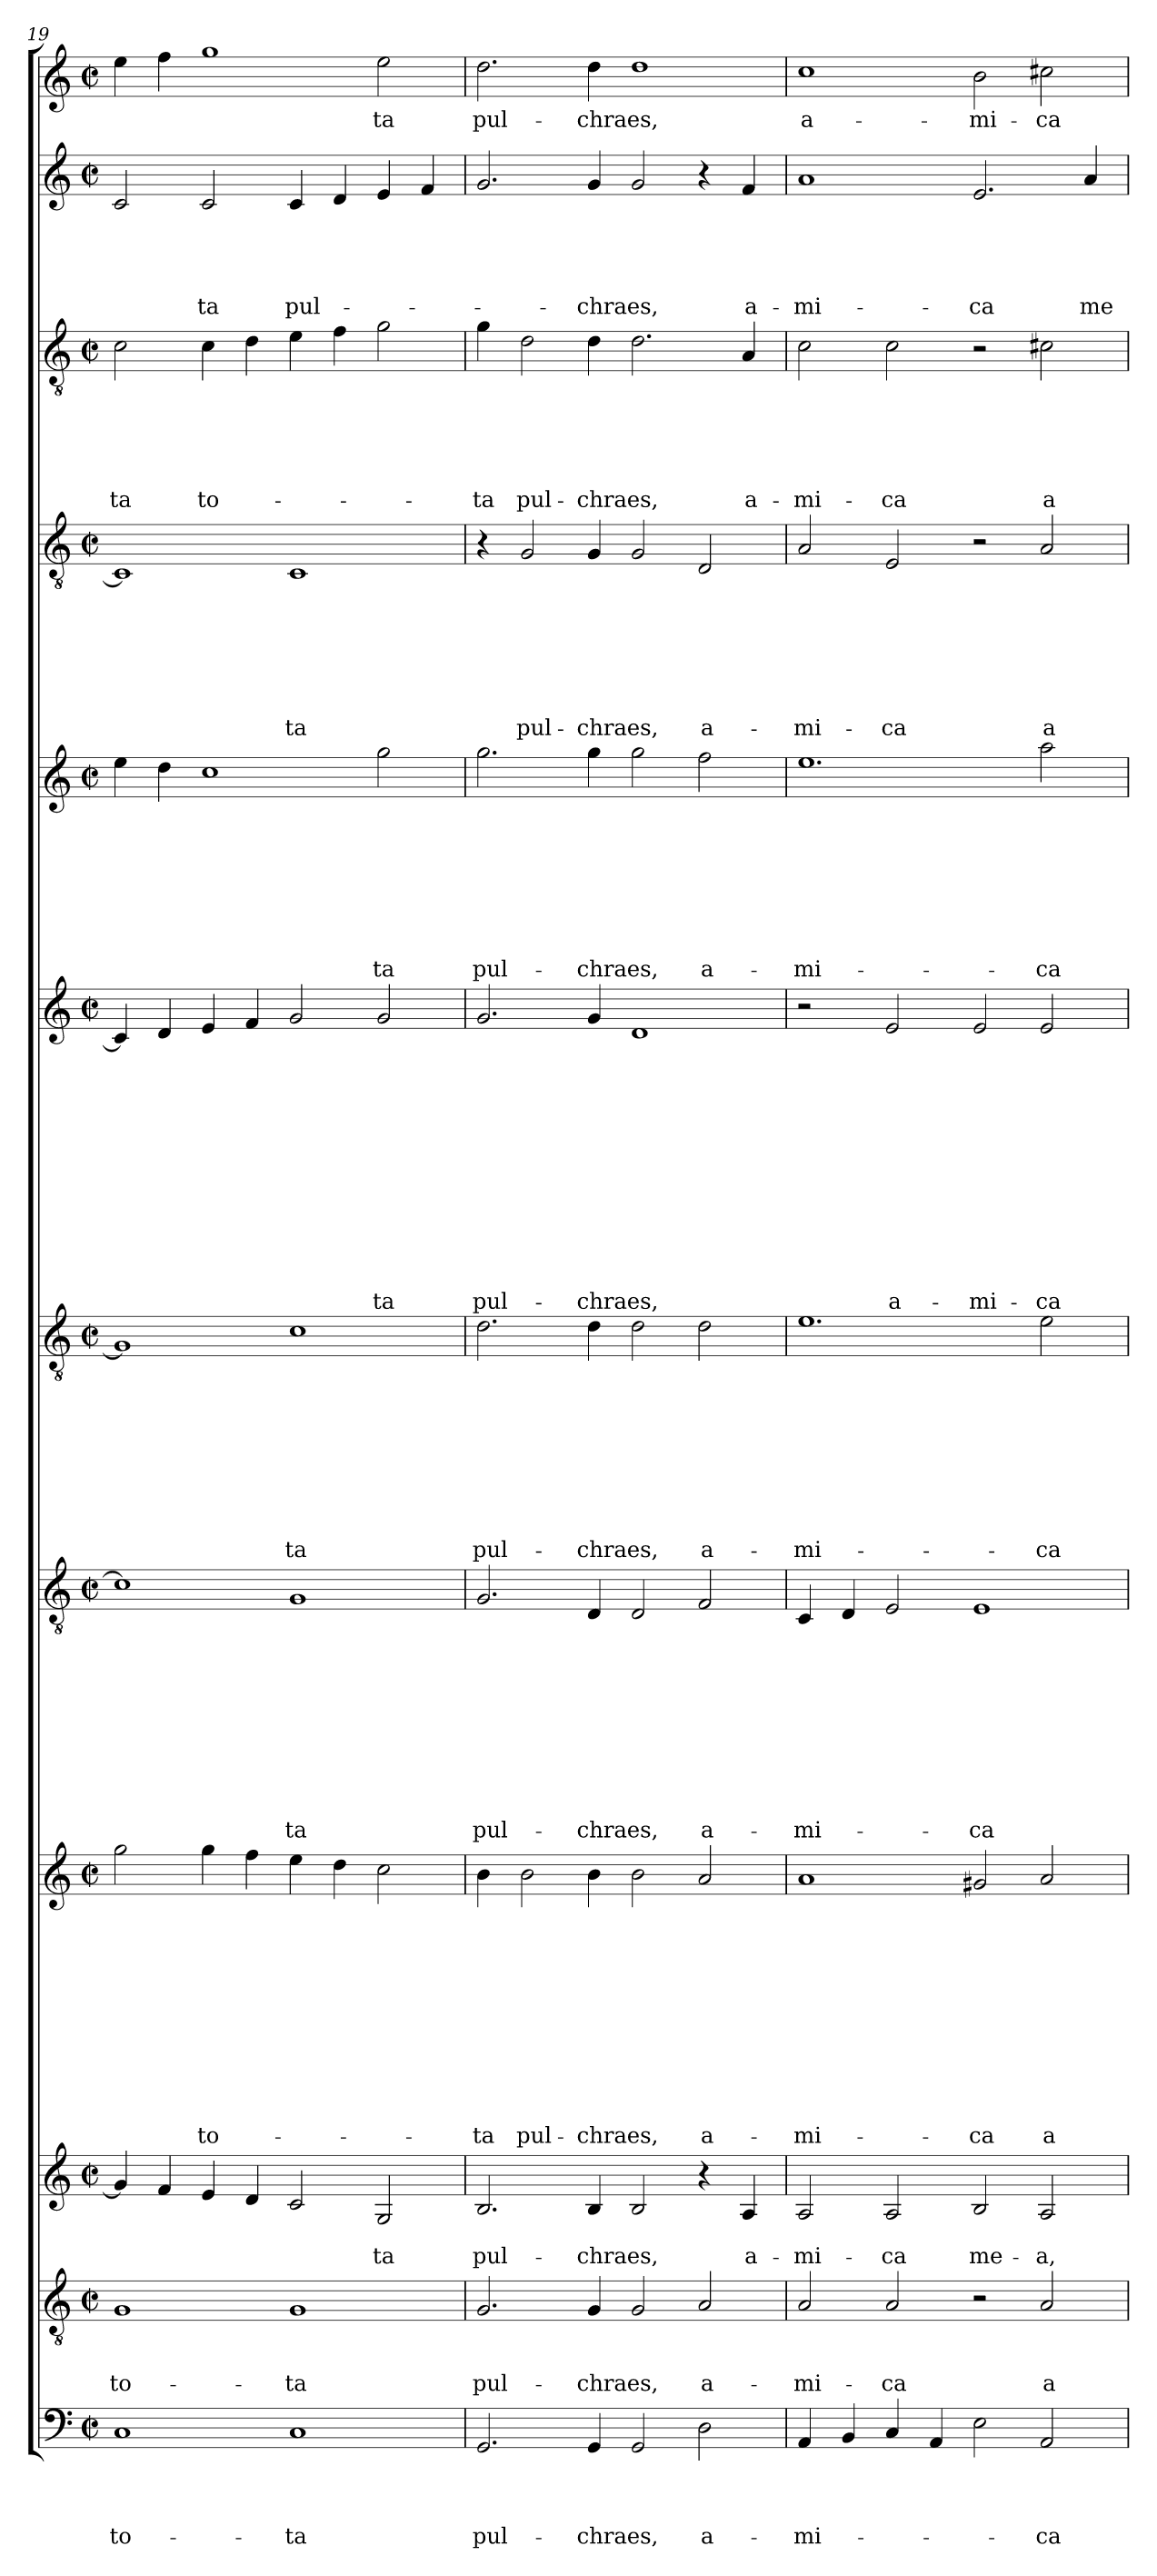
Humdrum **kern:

**kern	**text	**text	**text	**text	**kern	**text	**text	**text	**kern	**text	**text	**kern	**text	**text	**text	**text	**text	**text	**text	**text	**text	**text	**text	**kern	**text	**text	**text	**text	**text	**text	**text	**text	**text	**text	**kern	**text	**text	**text	**text	**text	**text	**text	**text	**text	**kern	**text	**text	**text	**text	**text	**text	**text	**text	**text	**text	**text	**text	**kern	**text	**text	**text	**text	**text	**text	**text	**text	**kern	**text	**text	**text	**text	**text	**text	**text	**kern	**text	**text	**text	**text	**text	**text	**kern	**text	**text	**text	**text	**text	**kern	**text
*part12	*part12	*part12	*part12	*part12	*part11	*part11	*part11	*part11	*part10	*part10	*part10	*part9	*part9	*part9	*part9	*part9	*part9	*part9	*part9	*part9	*part9	*part9	*part9	*part8	*part8	*part8	*part8	*part8	*part8	*part8	*part8	*part8	*part8	*part8	*part7	*part7	*part7	*part7	*part7	*part7	*part7	*part7	*part7	*part7	*part6	*part6	*part6	*part6	*part6	*part6	*part6	*part6	*part6	*part6	*part6	*part6	*part6	*part5	*part5	*part5	*part5	*part5	*part5	*part5	*part5	*part5	*part4	*part4	*part4	*part4	*part4	*part4	*part4	*part4	*part3	*part3	*part3	*part3	*part3	*part3	*part3	*part2	*part2	*part2	*part2	*part2	*part2	*part1	*part1
*staff12	*staff12	*staff12	*staff12	*staff12	*staff11	*staff11	*staff11	*staff11	*staff10	*staff10	*staff10	*staff9	*staff9	*staff9	*staff9	*staff9	*staff9	*staff9	*staff9	*staff9	*staff9	*staff9	*staff9	*staff8	*staff8	*staff8	*staff8	*staff8	*staff8	*staff8	*staff8	*staff8	*staff8	*staff8	*staff7	*staff7	*staff7	*staff7	*staff7	*staff7	*staff7	*staff7	*staff7	*staff7	*staff6	*staff6	*staff6	*staff6	*staff6	*staff6	*staff6	*staff6	*staff6	*staff6	*staff6	*staff6	*staff6	*staff5	*staff5	*staff5	*staff5	*staff5	*staff5	*staff5	*staff5	*staff5	*staff4	*staff4	*staff4	*staff4	*staff4	*staff4	*staff4	*staff4	*staff3	*staff3	*staff3	*staff3	*staff3	*staff3	*staff3	*staff2	*staff2	*staff2	*staff2	*staff2	*staff2	*staff1	*staff1
*clefF4	*	*	*	*	*clefGv2	*	*	*	*clefG2	*	*	*clefG2	*	*	*	*	*	*	*	*	*	*	*	*clefGv2	*	*	*	*	*	*	*	*	*	*	*clefGv2	*	*	*	*	*	*	*	*	*	*clefG2	*	*	*	*	*	*	*	*	*	*	*	*	*clefG2	*	*	*	*	*	*	*	*	*clefGv2	*	*	*	*	*	*	*	*clefGv2	*	*	*	*	*	*	*clefG2	*	*	*	*	*	*clefG2	*
*k[]	*	*	*	*	*k[]	*	*	*	*k[]	*	*	*k[]	*	*	*	*	*	*	*	*	*	*	*	*k[]	*	*	*	*	*	*	*	*	*	*	*k[]	*	*	*	*	*	*	*	*	*	*k[]	*	*	*	*	*	*	*	*	*	*	*	*	*k[]	*	*	*	*	*	*	*	*	*k[]	*	*	*	*	*	*	*	*k[]	*	*	*	*	*	*	*k[]	*	*	*	*	*	*k[]	*
*C:	*	*	*	*	*C:	*	*	*	*C:	*	*	*C:	*	*	*	*	*	*	*	*	*	*	*	*C:	*	*	*	*	*	*	*	*	*	*	*C:	*	*	*	*	*	*	*	*	*	*C:	*	*	*	*	*	*	*	*	*	*	*	*	*C:	*	*	*	*	*	*	*	*	*C:	*	*	*	*	*	*	*	*C:	*	*	*	*	*	*	*C:	*	*	*	*	*	*C:	*
*M2/2	*	*	*	*	*M2/2	*	*	*	*M2/2	*	*	*M2/2	*	*	*	*	*	*	*	*	*	*	*	*M2/2	*	*	*	*	*	*	*	*	*	*	*M2/2	*	*	*	*	*	*	*	*	*	*M2/2	*	*	*	*	*	*	*	*	*	*	*	*	*M2/2	*	*	*	*	*	*	*	*	*M2/2	*	*	*	*	*	*	*	*M2/2	*	*	*	*	*	*	*M2/2	*	*	*	*	*	*M2/2	*
*met(c|)	*	*	*	*	*met(c|)	*	*	*	*met(c|)	*	*	*met(c|)	*	*	*	*	*	*	*	*	*	*	*	*met(c|)	*	*	*	*	*	*	*	*	*	*	*met(c|)	*	*	*	*	*	*	*	*	*	*met(c|)	*	*	*	*	*	*	*	*	*	*	*	*	*met(c|)	*	*	*	*	*	*	*	*	*met(c|)	*	*	*	*	*	*	*	*met(c|)	*	*	*	*	*	*	*met(c|)	*	*	*	*	*	*met(c|)	*
=19	=19	=19	=19	=19	=19	=19	=19	=19	=19	=19	=19	=19	=19	=19	=19	=19	=19	=19	=19	=19	=19	=19	=19	=19	=19	=19	=19	=19	=19	=19	=19	=19	=19	=19	=19	=19	=19	=19	=19	=19	=19	=19	=19	=19	=19	=19	=19	=19	=19	=19	=19	=19	=19	=19	=19	=19	=19	=19	=19	=19	=19	=19	=19	=19	=19	=19	=19	=19	=19	=19	=19	=19	=19	=19	=19	=19	=19	=19	=19	=19	=19	=19	=19	=19	=19	=19	=19	=19	=19
1C	.	.	.	to-	1G	.	.	to-	4g/]	.	.	2gg\	.	.	.	.	.	.	.	.	.	.	.	1c]	.	.	.	.	.	.	.	.	.	.	1G]	.	.	.	.	.	.	.	.	.	4c/]	.	.	.	.	.	.	.	.	.	.	.	.	4ee\	.	.	.	.	.	.	.	.	1C]	.	.	.	.	.	.	.	2c\	.	.	.	.	.	-ta	2c/	.	.	.	.	.	4ee\	.
.	.	.	.	.	.	.	.	.	4f/	.	.	.	.	.	.	.	.	.	.	.	.	.	.	.	.	.	.	.	.	.	.	.	.	.	.	.	.	.	.	.	.	.	.	.	4d/	.	.	.	.	.	.	.	.	.	.	.	.	4dd\	.	.	.	.	.	.	.	.	.	.	.	.	.	.	.	.	.	.	.	.	.	.	.	.	.	.	.	.	.	4ff\	.
.	.	.	.	.	.	.	.	.	4e/	.	.	4gg\	.	.	.	.	.	.	.	.	.	.	to-	.	.	.	.	.	.	.	.	.	.	.	.	.	.	.	.	.	.	.	.	.	4e/	.	.	.	.	.	.	.	.	.	.	.	.	1cc	.	.	.	.	.	.	.	.	.	.	.	.	.	.	.	.	4c\	.	.	.	.	.	to-	2c/	.	.	.	.	-ta	1gg	.
.	.	.	.	.	.	.	.	.	4d/	.	.	4ff\	.	.	.	.	.	.	.	.	.	.	.	.	.	.	.	.	.	.	.	.	.	.	.	.	.	.	.	.	.	.	.	.	4f/	.	.	.	.	.	.	.	.	.	.	.	.	.	.	.	.	.	.	.	.	.	.	.	.	.	.	.	.	.	4d\	.	.	.	.	.	.	.	.	.	.	.	.	.	.
1C	.	.	.	-ta	1G	.	.	-ta	2c/	.	.	4ee\	.	.	.	.	.	.	.	.	.	.	.	1G	.	.	.	.	.	.	.	.	.	-ta	1c	.	.	.	.	.	.	.	.	-ta	2g/	.	.	.	.	.	.	.	.	.	.	.	.	.	.	.	.	.	.	.	.	.	1C	.	.	.	.	.	.	-ta	4e\	.	.	.	.	.	.	4c/	.	.	.	.	pul-	.	.
.	.	.	.	.	.	.	.	.	.	.	.	4dd\	.	.	.	.	.	.	.	.	.	.	.	.	.	.	.	.	.	.	.	.	.	.	.	.	.	.	.	.	.	.	.	.	.	.	.	.	.	.	.	.	.	.	.	.	.	.	.	.	.	.	.	.	.	.	.	.	.	.	.	.	.	.	4f\	.	.	.	.	.	.	4d/	.	.	.	.	.	.	.
.	.	.	.	.	.	.	.	.	2G/	.	ta	2cc\	.	.	.	.	.	.	.	.	.	.	.	.	.	.	.	.	.	.	.	.	.	.	.	.	.	.	.	.	.	.	.	.	2g/	.	.	.	.	.	.	.	.	.	.	.	-ta	2gg\	.	.	.	.	.	.	.	-ta	.	.	.	.	.	.	.	.	2g\	.	.	.	.	.	.	4e/	.	.	.	.	.	2ee\	-ta
.	.	.	.	.	.	.	.	.	.	.	.	.	.	.	.	.	.	.	.	.	.	.	.	.	.	.	.	.	.	.	.	.	.	.	.	.	.	.	.	.	.	.	.	.	.	.	.	.	.	.	.	.	.	.	.	.	.	.	.	.	.	.	.	.	.	.	.	.	.	.	.	.	.	.	.	.	.	.	.	.	.	4f/	.	.	.	.	.	.	.
=20	=20	=20	=20	=20	=20	=20	=20	=20	=20	=20	=20	=20	=20	=20	=20	=20	=20	=20	=20	=20	=20	=20	=20	=20	=20	=20	=20	=20	=20	=20	=20	=20	=20	=20	=20	=20	=20	=20	=20	=20	=20	=20	=20	=20	=20	=20	=20	=20	=20	=20	=20	=20	=20	=20	=20	=20	=20	=20	=20	=20	=20	=20	=20	=20	=20	=20	=20	=20	=20	=20	=20	=20	=20	=20	=20	=20	=20	=20	=20	=20	=20	=20	=20	=20	=20	=20	=20	=20	=20
2.GG/	.	.	.	pul-	2.G/	.	.	pul-	2.B/	.	pul-	4b\	.	.	.	.	.	.	.	.	.	.	-ta	2.G/	.	.	.	.	.	.	.	.	.	pul-	2.d\	.	.	.	.	.	.	.	.	pul-	2.g/	.	.	.	.	.	.	.	.	.	.	.	pul-	2.gg\	.	.	.	.	.	.	.	pul-	4r	.	.	.	.	.	.	.	4g\	.	.	.	.	.	-ta	2.g/	.	.	.	.	.	2.dd\	pul-
.	.	.	.	.	.	.	.	.	.	.	.	2b\	.	.	.	.	.	.	.	.	.	.	pul-	.	.	.	.	.	.	.	.	.	.	.	.	.	.	.	.	.	.	.	.	.	.	.	.	.	.	.	.	.	.	.	.	.	.	.	.	.	.	.	.	.	.	.	2G/	.	.	.	.	.	.	pul-	2d\	.	.	.	.	.	pul-	.	.	.	.	.	.	.	.
4GG/	.	.	.	-chra	4G/	.	.	-chra	4B/	.	-chra	4b\	.	.	.	.	.	.	.	.	.	.	-chra	4D/	.	.	.	.	.	.	.	.	.	-chra	4d\	.	.	.	.	.	.	.	.	-chra	4g/	.	.	.	.	.	.	.	.	.	.	.	-chra	4gg\	.	.	.	.	.	.	.	-chra	4G/	.	.	.	.	.	.	-chra	4d\	.	.	.	.	.	-chra	4g/	.	.	.	.	-chra	4dd\	-chra
2GG/	.	.	.	es,	2G/	.	.	es,	2B/	.	es,	2b\	.	.	.	.	.	.	.	.	.	.	es,	2D/	.	.	.	.	.	.	.	.	.	es,	2d\	.	.	.	.	.	.	.	.	es,	1d	.	.	.	.	.	.	.	.	.	.	.	es,	2gg\	.	.	.	.	.	.	.	es,	2G/	.	.	.	.	.	.	es,	2.d\	.	.	.	.	.	es,	2g/	.	.	.	.	es,	1dd	es,
2D\	.	.	.	a-	2A/	.	.	a-	4r	.	.	2a/	.	.	.	.	.	.	.	.	.	.	a-	2F/	.	.	.	.	.	.	.	.	.	a-	2d\	.	.	.	.	.	.	.	.	a-	.	.	.	.	.	.	.	.	.	.	.	.	.	2ff\	.	.	.	.	.	.	.	a-	2D/	.	.	.	.	.	.	a-	.	.	.	.	.	.	.	4r	.	.	.	.	.	.	.
.	.	.	.	.	.	.	.	.	4A/	.	a-	.	.	.	.	.	.	.	.	.	.	.	.	.	.	.	.	.	.	.	.	.	.	.	.	.	.	.	.	.	.	.	.	.	.	.	.	.	.	.	.	.	.	.	.	.	.	.	.	.	.	.	.	.	.	.	.	.	.	.	.	.	.	.	4A/	.	.	.	.	.	a-	4f/	.	.	.	.	a-	.	.
!!LO:PB:g=z
=21	=21	=21	=21	=21	=21	=21	=21	=21	=21	=21	=21	=21	=21	=21	=21	=21	=21	=21	=21	=21	=21	=21	=21	=21	=21	=21	=21	=21	=21	=21	=21	=21	=21	=21	=21	=21	=21	=21	=21	=21	=21	=21	=21	=21	=21	=21	=21	=21	=21	=21	=21	=21	=21	=21	=21	=21	=21	=21	=21	=21	=21	=21	=21	=21	=21	=21	=21	=21	=21	=21	=21	=21	=21	=21	=21	=21	=21	=21	=21	=21	=21	=21	=21	=21	=21	=21	=21	=21	=21
4AA/	.	.	.	-mi-	2A/	.	.	-mi-	2A/	.	-mi-	1a	.	.	.	.	.	.	.	.	.	.	-mi-	4C/	.	.	.	.	.	.	.	.	.	-mi-	1.e	.	.	.	.	.	.	.	.	-mi-	2r	.	.	.	.	.	.	.	.	.	.	.	.	1.ee	.	.	.	.	.	.	.	-mi-	2A/	.	.	.	.	.	.	-mi-	2c\	.	.	.	.	.	-mi-	1a	.	.	.	.	-mi-	1cc	a-
4BB/	.	.	.	.	.	.	.	.	.	.	.	.	.	.	.	.	.	.	.	.	.	.	.	4D/	.	.	.	.	.	.	.	.	.	.	.	.	.	.	.	.	.	.	.	.	.	.	.	.	.	.	.	.	.	.	.	.	.	.	.	.	.	.	.	.	.	.	.	.	.	.	.	.	.	.	.	.	.	.	.	.	.	.	.	.	.	.	.	.	.
4C/	.	.	.	.	2A/	.	.	-ca	2A/	.	-ca	.	.	.	.	.	.	.	.	.	.	.	.	2E/	.	.	.	.	.	.	.	.	.	.	.	.	.	.	.	.	.	.	.	.	2e/	.	.	.	.	.	.	.	.	.	.	.	a-	.	.	.	.	.	.	.	.	.	2E/	.	.	.	.	.	.	-ca	2c\	.	.	.	.	.	-ca	.	.	.	.	.	.	.	.
4AA/	.	.	.	.	.	.	.	.	.	.	.	.	.	.	.	.	.	.	.	.	.	.	.	.	.	.	.	.	.	.	.	.	.	.	.	.	.	.	.	.	.	.	.	.	.	.	.	.	.	.	.	.	.	.	.	.	.	.	.	.	.	.	.	.	.	.	.	.	.	.	.	.	.	.	.	.	.	.	.	.	.	.	.	.	.	.	.	.	.
2E\	.	.	.	.	2r	.	.	.	2B/	.	me-	2g#X/	.	.	.	.	.	.	.	.	.	.	-ca	1E	.	.	.	.	.	.	.	.	.	-ca	.	.	.	.	.	.	.	.	.	.	2e/	.	.	.	.	.	.	.	.	.	.	.	-mi-	.	.	.	.	.	.	.	.	.	2r	.	.	.	.	.	.	.	2r	.	.	.	.	.	.	2.e/	.	.	.	.	-ca	2b\	-mi-
2AA/	.	.	.	-ca	2A/	.	.	a-	2A/	.	-a,	2a/	.	.	.	.	.	.	.	.	.	.	a-	.	.	.	.	.	.	.	.	.	.	.	2e\	.	.	.	.	.	.	.	.	-ca	2e/	.	.	.	.	.	.	.	.	.	.	.	-ca	2aa\	.	.	.	.	.	.	.	-ca	2A/	.	.	.	.	.	.	a-	2c#X\	.	.	.	.	.	a-	.	.	.	.	.	.	2cc#X\	-ca
.	.	.	.	.	.	.	.	.	.	.	.	.	.	.	.	.	.	.	.	.	.	.	.	.	.	.	.	.	.	.	.	.	.	.	.	.	.	.	.	.	.	.	.	.	.	.	.	.	.	.	.	.	.	.	.	.	.	.	.	.	.	.	.	.	.	.	.	.	.	.	.	.	.	.	.	.	.	.	.	.	.	4a/	.	.	.	.	me-	.	.
=	=	=	=	=	=	=	=	=	=	=	=	=	=	=	=	=	=	=	=	=	=	=	=	=	=	=	=	=	=	=	=	=	=	=	=	=	=	=	=	=	=	=	=	=	=	=	=	=	=	=	=	=	=	=	=	=	=	=	=	=	=	=	=	=	=	=	=	=	=	=	=	=	=	=	=	=	=	=	=	=	=	=	=	=	=	=	=	=	=
*-	*-	*-	*-	*-	*-	*-	*-	*-	*-	*-	*-	*-	*-	*-	*-	*-	*-	*-	*-	*-	*-	*-	*-	*-	*-	*-	*-	*-	*-	*-	*-	*-	*-	*-	*-	*-	*-	*-	*-	*-	*-	*-	*-	*-	*-	*-	*-	*-	*-	*-	*-	*-	*-	*-	*-	*-	*-	*-	*-	*-	*-	*-	*-	*-	*-	*-	*-	*-	*-	*-	*-	*-	*-	*-	*-	*-	*-	*-	*-	*-	*-	*-	*-	*-	*-	*-	*-	*-	*-
